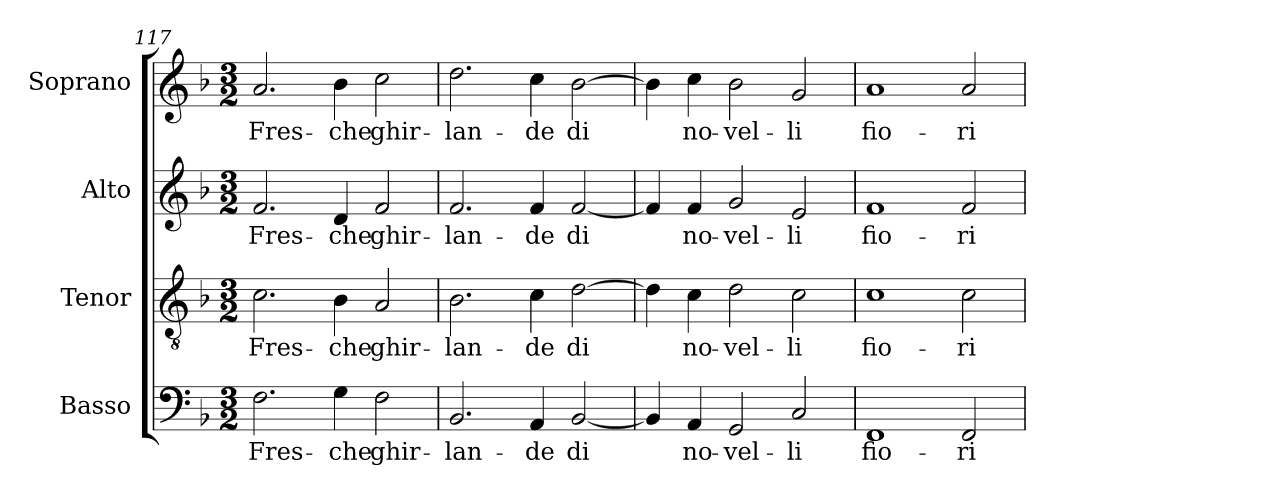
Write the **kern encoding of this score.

**kern	**text	**kern	**text	**kern	**text	**kern	**text
*part4	*part4	*part3	*part3	*part2	*part2	*part1	*part1
*staff4	*staff4	*staff3	*staff3	*staff2	*staff2	*staff1	*staff1
*I"Basso	*	*I"Tenor	*	*I"Alto	*	*I"Soprano	*
*	*	*I'T.	*	*I'A.	*	*I'Sop.	*
*clefF4	*	*clefGv2	*	*clefG2	*	*clefG2	*
*	*	*ITrd7c12	*	*	*	*	*
*k[b-]	*	*k[b-]	*	*k[b-]	*	*k[b-]	*
*F:	*	*F:	*	*F:	*	*F:	*
*M3/2	*	*M3/2	*	*M3/2	*	*M3/2	*
=117	=117	=117	=117	=117	=117	=117	=117
!	!LO:LY:b:color=#000000	!	!	!	!	!	!
!	!	!	!LO:LY:b:color=#000000	!	!	!	!
!	!	!	!	!	!LO:LY:b:color=#000000	!	!
!	!	!	!	!	!	!	!LO:LY:b:color=#000000
2.Fi\	Fres-	2.Ci\	Fres-	2.fi/	Fres-	2.ai/	Fres-
!	!LO:LY:b:color=#000000	!	!	!	!	!	!
!	!	!	!LO:LY:b:color=#000000	!	!	!	!
!	!	!	!	!	!LO:LY:b:color=#000000	!	!
!	!	!	!	!	!	!	!LO:LY:b:color=#000000
4Gi\	-che	4BB-i\	-che	4di/	-che	4b-i\	-che
!	!LO:LY:b:color=#000000	!	!	!	!	!	!
!	!	!	!LO:LY:b:color=#000000	!	!	!	!
!	!	!	!	!	!LO:LY:b:color=#000000	!	!
!	!	!	!	!	!	!	!LO:LY:b:color=#000000
2Fi\	ghir-	2AAi/	ghir-	2fi/	ghir-	2cci\	ghir-
!!LO:LB:g=z
=118	=118	=118	=118	=118	=118	=118	=118
!	!LO:LY:b:color=#000000	!	!	!	!	!	!
!	!	!	!LO:LY:b:color=#000000	!	!	!	!
!	!	!	!	!	!LO:LY:b:color=#000000	!	!
!	!	!	!	!	!	!	!LO:LY:b:color=#000000
2.BB-i/	-lan-	2.BB-i\	-lan-	2.fi/	-lan-	2.ddi\	-lan-
!	!LO:LY:b:color=#000000	!	!	!	!	!	!
!	!	!	!LO:LY:b:color=#000000	!	!	!	!
!	!	!	!	!	!LO:LY:b:color=#000000	!	!
!	!	!	!	!	!	!	!LO:LY:b:color=#000000
4AAi/	-de	4Ci\	-de	4fi/	-de	4cci\	-de
!	!LO:LY:b:color=#000000	!	!	!	!	!	!
!	!	!	!LO:LY:b:color=#000000	!	!	!	!
!	!	!	!	!	!LO:LY:b:color=#000000	!	!
!	!	!	!	!	!	!	!LO:LY:b:color=#000000
[<2BB-i/	di	[>2Di\	di	[<2fi/	di	[>2b-i\	di
=119	=119	=119	=119	=119	=119	=119	=119
4BB-i/]	.	4Di\]	.	4fi/]	.	4b-i\]	.
!	!LO:LY:b:color=#000000	!	!	!	!	!	!
!	!	!	!LO:LY:b:color=#000000	!	!	!	!
!	!	!	!	!	!LO:LY:b:color=#000000	!	!
!	!	!	!	!	!	!	!LO:LY:b:color=#000000
4AAi/	no-	4Ci\	no-	4fi/	no-	4cci\	no-
!	!LO:LY:b:color=#000000	!	!	!	!	!	!
!	!	!	!LO:LY:b:color=#000000	!	!	!	!
!	!	!	!	!	!LO:LY:b:color=#000000	!	!
!	!	!	!	!	!	!	!LO:LY:b:color=#000000
2GGi/	-vel-	2Di\	-vel-	2gi/	-vel-	2b-i\	-vel-
!	!LO:LY:b:color=#000000	!	!	!	!	!	!
!	!	!	!LO:LY:b:color=#000000	!	!	!	!
!	!	!	!	!	!LO:LY:b:color=#000000	!	!
!	!	!	!	!	!	!	!LO:LY:b:color=#000000
2Ci/	-li	2Ci\	-li	2ei/	-li	2gi/	-li
=120	=120	=120	=120	=120	=120	=120	=120
!	!LO:LY:b:color=#000000	!	!	!	!	!	!
!	!	!	!LO:LY:b:color=#000000	!	!	!	!
!	!	!	!	!	!LO:LY:b:color=#000000	!	!
!	!	!	!	!	!	!	!LO:LY:b:color=#000000
1FFi	fio-	1Ci	fio-	1fi	fio-	1ai	fio-
!	!LO:LY:b:color=#000000	!	!	!	!	!	!
!	!	!	!LO:LY:b:color=#000000	!	!	!	!
!	!	!	!	!	!LO:LY:b:color=#000000	!	!
!	!	!	!	!	!	!	!LO:LY:b:color=#000000
2FFi/	-ri	2Ci\	-ri	2fi/	-ri	2ai/	-ri
=	=	=	=	=	=	=	=
*-	*-	*-	*-	*-	*-	*-	*-
